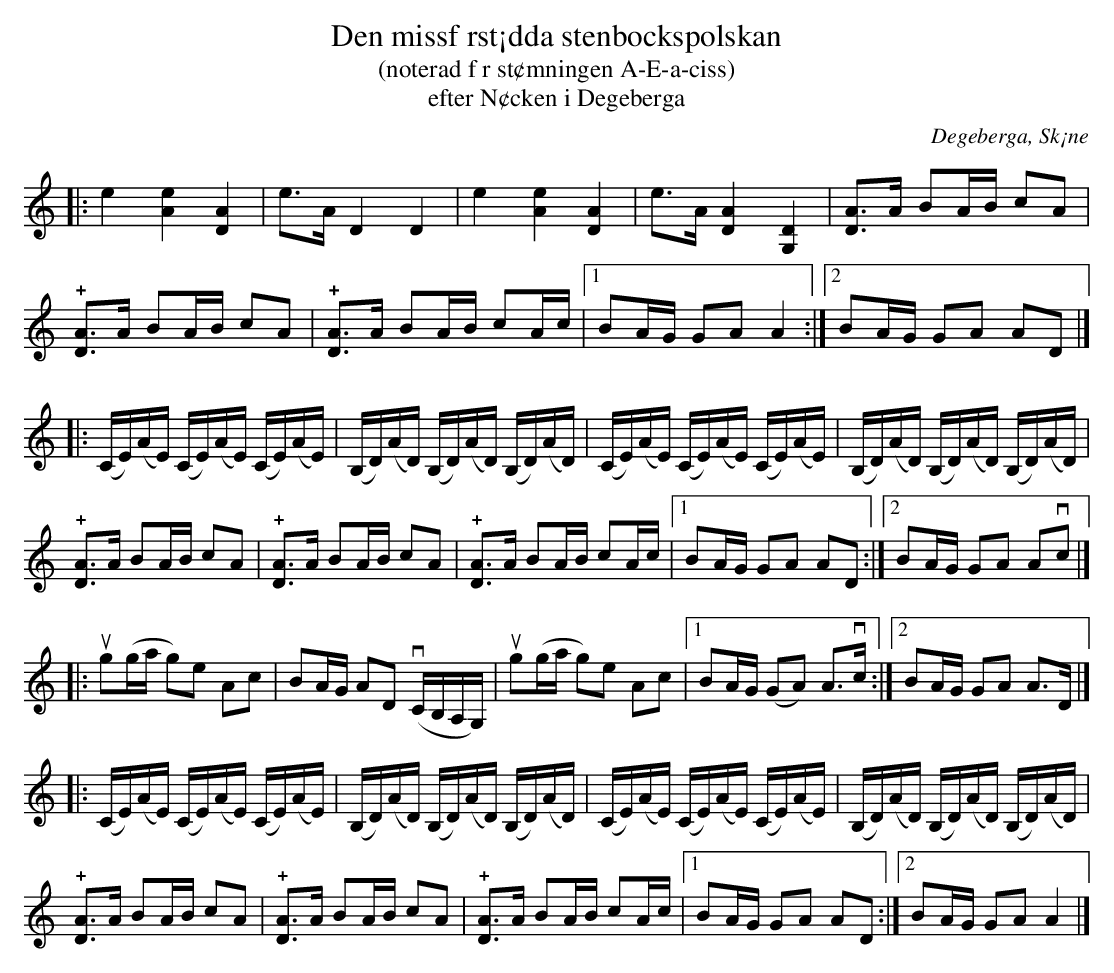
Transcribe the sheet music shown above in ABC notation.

X:1
T:Den missf rst¡dda stenbockspolskan
T:(noterad f r st¢mningen A-E-a-ciss)
T:efter N¢cken i Degeberga
O:Degeberga, Sk¡ne
U:o=+open+
M:none
K:Am
[L:1/8]|:e2 [A2e2] [D2A2] | e>A D2 D2 | e2 [A2e2] [D2A2] | e>A [DA]2 [G,D]2 |[DA]>A BA/B/ cA |
 !+![DA]>A BA/B/ cA | !+![DA]>A BA/B/ cA/c/ |1 BA/G/ GA A2 :|2 BA/G/ GA AD |]
[L:1/16]|: (CE)(AE) (CE)(AE) (CE)(AE) | (B,D)(AD) (B,D)(AD) (B,D)(AD) | (CE)(AE) (CE)(AE) (CE)(AE) | (B,D)(AD) (B,D)(AD) (B,D)(AD) |
[L:1/8] !+![DA]>A BA/B/ cA | !+![DA]>A BA/B/ cA | !+![DA]>A BA/B/ cA/c/ |1 BA/G/ GA AD :|2 BA/G/ GA Avc |]
[L:1/8] |: ug(g/a/ g)e Ac | BA/G/ AD v(C/B,/A,/G,/) | ug(g/a/ g)e Ac |1 BA/G/ (GA) A>vc :|2 BA/G/ GA A>D |]
[L:1/16]|: (CE)(AE) (CE)(AE) (CE)(AE) | (B,D)(AD) (B,D)(AD) (B,D)(AD) | (CE)(AE) (CE)(AE) (CE)(AE) | (B,D)(AD) (B,D)(AD) (B,D)(AD) |
[L:1/8] !+![DA]>A BA/B/ cA | !+![DA]>A BA/B/ cA | !+![DA]>A BA/B/ cA/c/ |1 BA/G/ GA AD :|2 BA/G/ GA A2 |]
